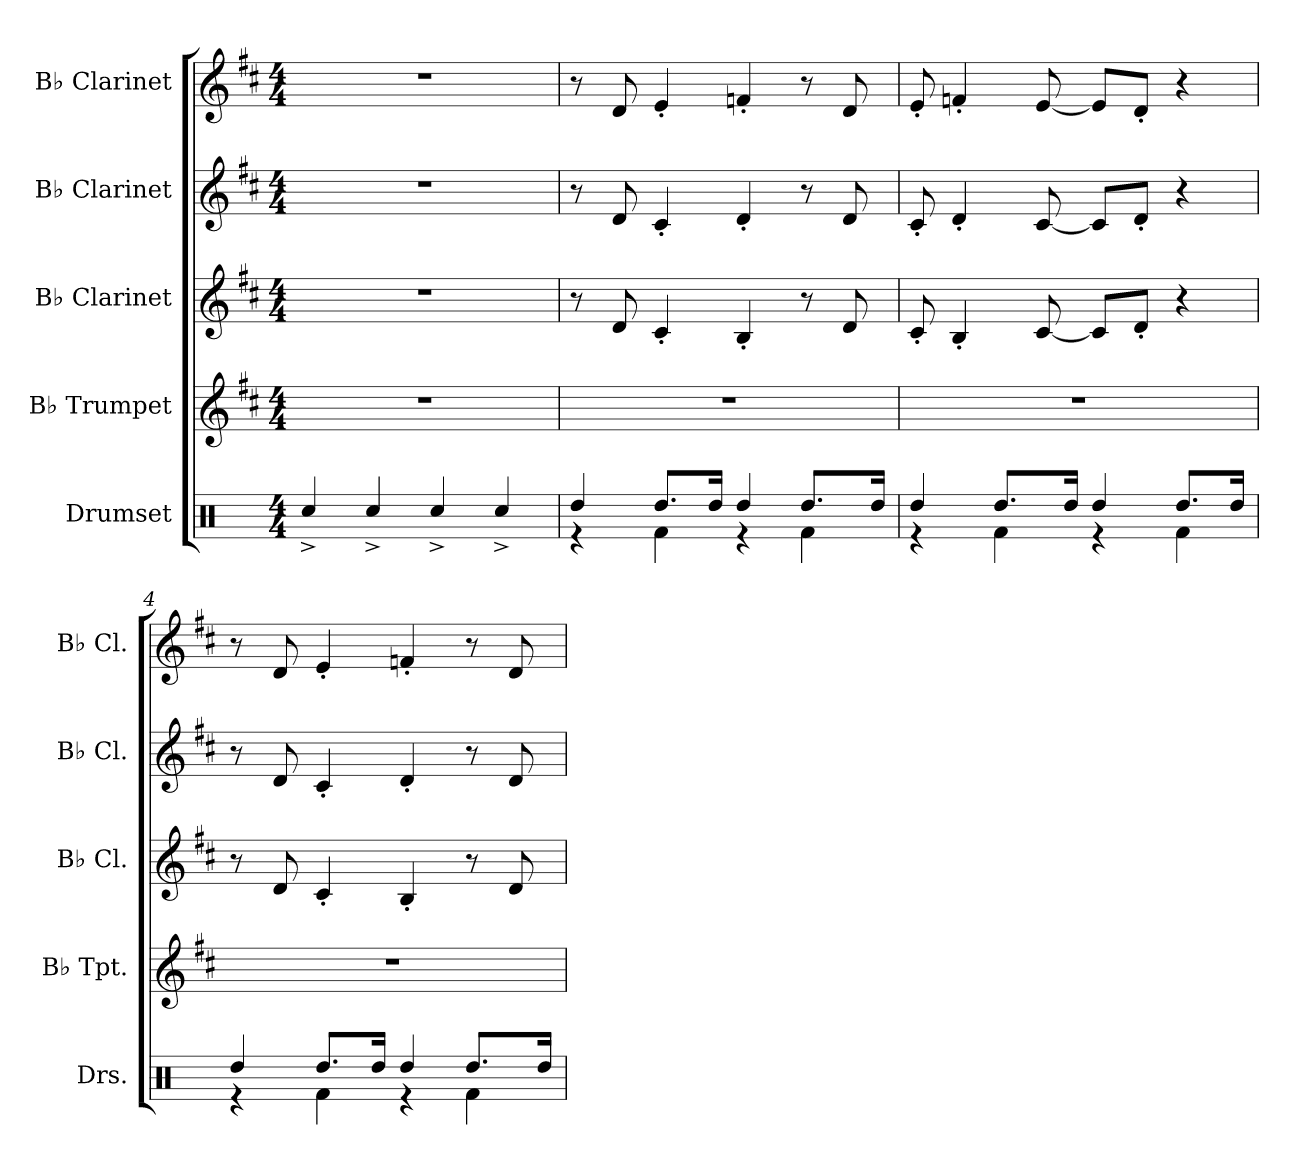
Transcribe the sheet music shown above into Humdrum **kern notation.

**kern	**kern	**kern	**kern	**kern
*part5	*part4	*part3	*part2	*part1
*staff5	*staff4	*staff3	*staff2	*staff1
*I"Drumset	*I"B♭ Trumpet	*I"B♭ Clarinet	*I"B♭ Clarinet	*I"B♭ Clarinet
*I'Drs.	*I'B♭ Tpt.	*I'B♭ Cl.	*I'B♭ Cl.	*I'B♭ Cl.
*clefX	*clefG2	*clefG2	*clefG2	*clefG2
*	*ITrd1c2	*ITrd1c2	*ITrd1c2	*ITrd1c2
*k[]	*k[]	*k[]	*k[]	*k[]
*C:	*C:	*C:	*C:	*C:
*M4/4	*M4/4	*M4/4	*M4/4	*M4/4
=1	=1	=1	=1	=1
4Rcc^/	1r	1r	1r	1r
4Rcc^/	.	.	.	.
4Rcc^/	.	.	.	.
4Rcc^/	.	.	.	.
=2	=2	=2	=2	=2
*^	*	*	*	*
4Rdd/	4re	1r	8r	8r	8r
.	.	.	8c/	8c/	8c/
8.Rdd/L	4Rf\	.	4B'/	4B'/	4d'/
16Rdd/Jk	.	.	.	.	.
4Rdd/	4re	.	4A'/	4c'/	4e-X'/
8.Rdd/L	4Rf\	.	8r	8r	8r
.	.	.	8c/	8c/	8c/
16Rdd/Jk	.	.	.	.	.
=3	=3	=3	=3	=3	=3
4Rdd/	4re	1r	8B'/	8B'/	8d'/
.	.	.	4A'/	4c'/	4e-X'/
8.Rdd/L	4Rf\	.	.	.	.
.	.	.	[8B/	[8B/	[8d/
16Rdd/Jk	.	.	.	.	.
4Rdd/	4re	.	8B/L]	8B/L]	8d/L]
.	.	.	8c'/J	8c'/J	8c'/J
8.Rdd/L	4Rf\	.	4r	4r	4r
16Rdd/Jk	.	.	.	.	.
=4	=4	=4	=4	=4	=4
4Rdd/	4re	1r	8r	8r	8r
.	.	.	8c/	8c/	8c/
8.Rdd/L	4Rf\	.	4B'/	4B'/	4d'/
16Rdd/Jk	.	.	.	.	.
4Rdd/	4re	.	4A'/	4c'/	4e-X'/
8.Rdd/L	4Rf\	.	8r	8r	8r
.	.	.	8c/	8c/	8c/
16Rdd/Jk	.	.	.	.	.
*v	*v	*	*	*	*
=	=	=	=	=
*-	*-	*-	*-	*-
